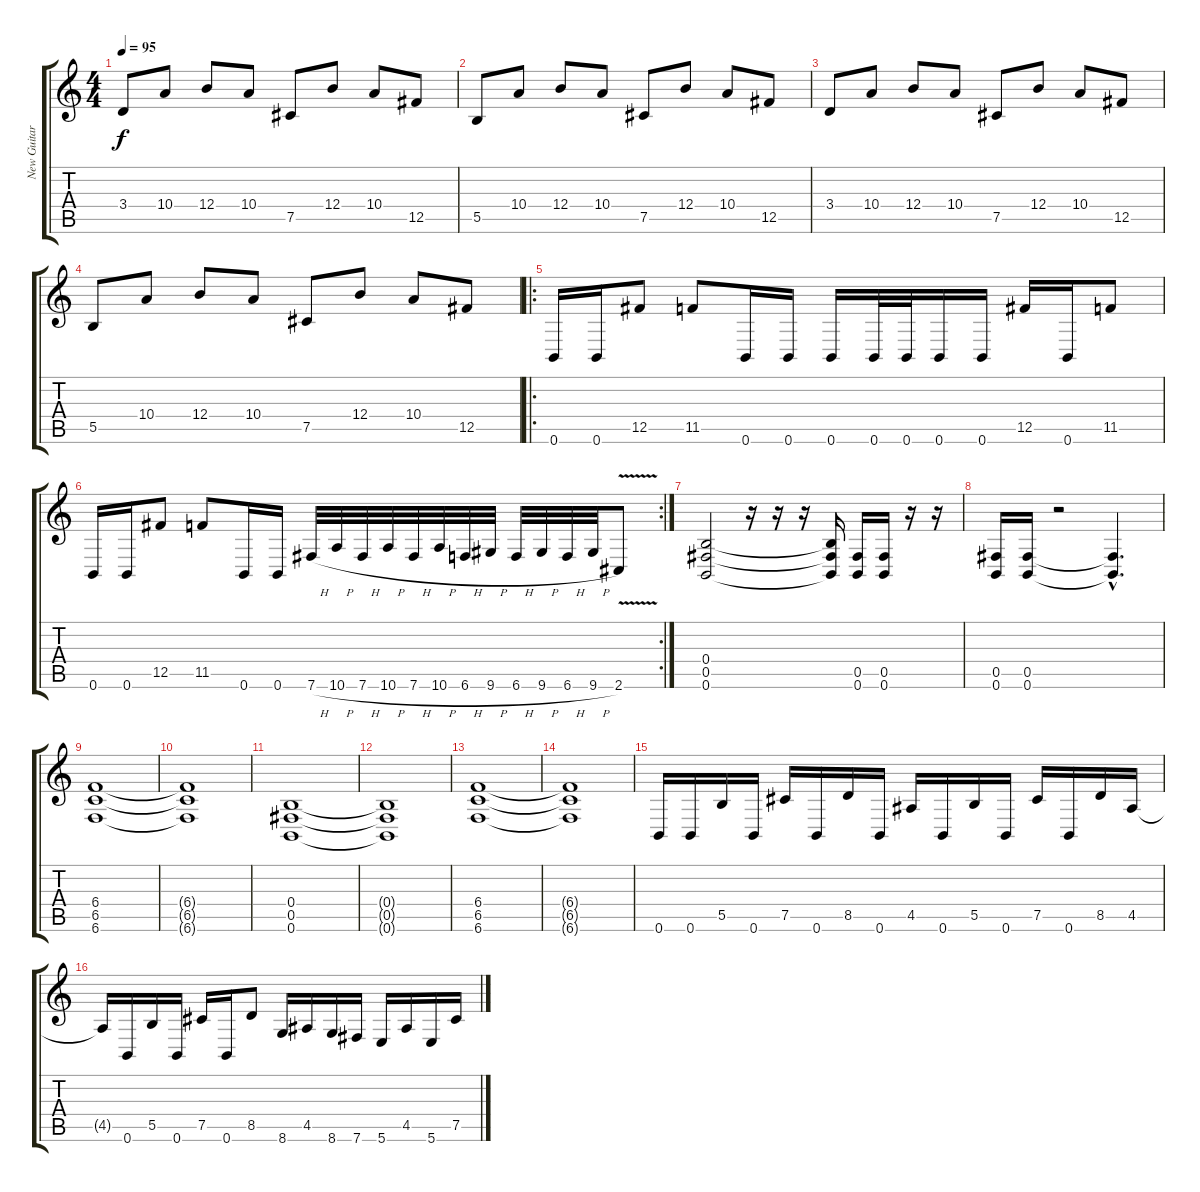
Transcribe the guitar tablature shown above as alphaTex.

\track ("New Guitar" "New Guitar") {instrument overdrivenguitar}
\staff {score tabs}
\tuning (Db4 Ab3 E3 B2 Gb2 B1) {hide}
\ts (4 4)
\tempo 95
\clef g2
\ks c
3.4.8{dy f} 10.4.8 12.4.8 10.4.8 7.5.8 12.4.8 10.4.8 12.5.8 |
5.5.8 10.4.8 12.4.8 10.4.8 7.5.8 12.4.8 10.4.8 12.5.8 |
3.4.8 10.4.8 12.4.8 10.4.8 7.5.8 12.4.8 10.4.8 12.5.8 |
5.5.8 10.4.8 12.4.8 10.4.8 7.5.8 12.4.8 10.4.8 12.5.8 |
\ro
0.6.16 0.6.16 12.5.8 11.5.8 0.6.16 0.6.16 0.6.16 0.6.32 0.6.32 0.6.16 0.6.16 12.5.16 0.6.16 11.5.8 |
\rc 2
0.6.16 0.6.16 12.5.8 11.5.8 0.6.16 0.6.16 7.6{h}.32 10.6{h}.32 7.6{h}.32 10.6{h}.32 7.6{h}.32 10.6{h}.32 6.6{h}.32 9.6{h}.32 6.6{h}.32 9.6{h}.32 6.6{h}.32 9.6{h}.32 2.6{v}.8 |
(0.4 0.5 0.6).2 r.16 r.16 r.16 (0.4{t} 0.5{t} 0.6{t}).16 (0.5 0.6).16 (0.5 0.6).16 r.16 r.16 |
(0.5 0.6).16 (0.5 0.6).16 r.2 (0.5{hac t} 0.6{hac t}).4{d} |
(6.4 6.5 6.6).1 |
(6.4{t} 6.5{t} 6.6{t}).1 |
(0.4 0.5 0.6).1 |
(0.4{t} 0.5{t} 0.6{t}).1 |
(6.4 6.5 6.6).1 |
(6.4{t} 6.5{t} 6.6{t}).1 |
0.6.16 0.6.16 5.5.16 0.6.16 7.5.16 0.6.16 8.5.16 0.6.16 4.5.16 0.6.16 5.5.16 0.6.16 7.5.16 0.6.16 8.5.16 4.5.16 |
4.5{t}.16 0.6.16 5.5.16 0.6.16 7.5.16 0.6.16 8.5.8 8.6.16 4.5.16 8.6.16 7.6.16 5.6.16 4.5.16 5.6.16 7.5.16
